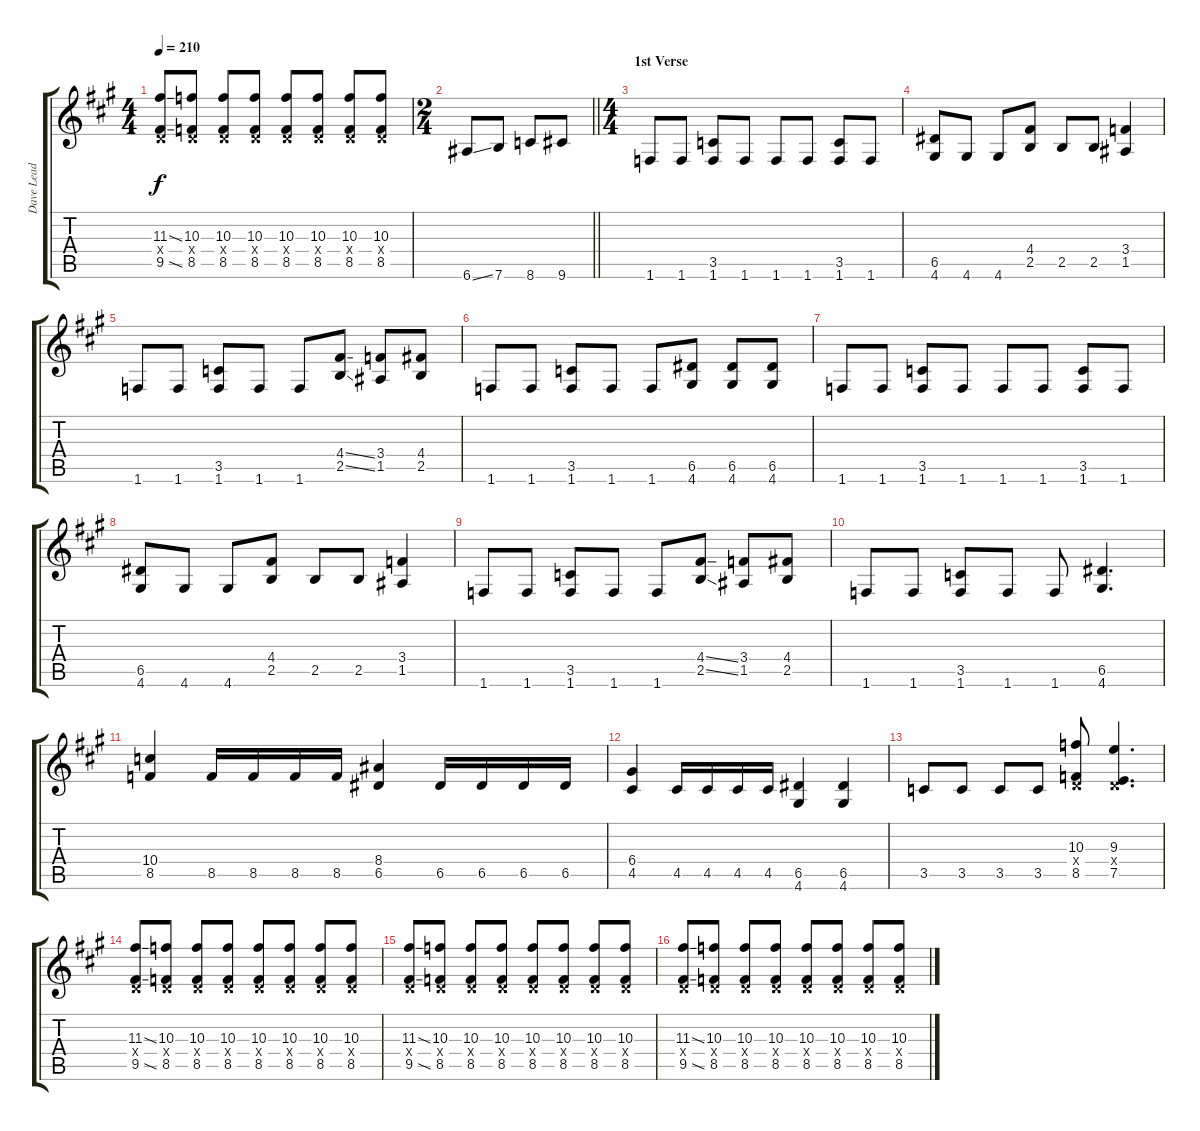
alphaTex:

\track ("Dave Lead" "Dave Lead") {instrument distortionguitar}
\staff {score tabs}
\tuning (E4 B3 G3 D3 A2 E2) {hide}
\ts (4 4)
\tempo 210
\clef g2
\ks a
(11.3{ss} 0.4{x} 9.5{ss}).8{dy f} (10.3 0.4{x} 8.5).8 (10.3 0.4{x} 8.5).8 (10.3 0.4{x} 8.5).8 (10.3 0.4{x} 8.5).8 (10.3 0.4{x} 8.5).8 (10.3 0.4{x} 8.5).8 (10.3 0.4{x} 8.5).8 |
\ts (2 4)
\barLineRight lightlight
6.6{ss}.8 7.6.8 8.6.8 9.6.8 |
\ts (4 4)
\section ("" "1st Verse")
1.6.8 1.6.8 (3.5 1.6).8 1.6.8 1.6.8 1.6.8 (3.5 1.6).8 1.6.8 |
(6.5 4.6).8 4.6.8 4.6.8 (4.4 2.5).8 2.5.8 2.5.8 (3.4 1.5).4 |
1.6.8 1.6.8 (3.5 1.6).8 1.6.8 1.6.8 (4.4{ss} 2.5{ss}).8 (3.4 1.5).8 (4.4 2.5).8 |
1.6.8 1.6.8 (3.5 1.6).8 1.6.8 1.6.8 (6.5 4.6).8 (6.5 4.6).8 (6.5 4.6).8 |
1.6.8 1.6.8 (3.5 1.6).8 1.6.8 1.6.8 1.6.8 (3.5 1.6).8 1.6.8 |
(6.5 4.6).8 4.6.8 4.6.8 (4.4 2.5).8 2.5.8 2.5.8 (3.4 1.5).4 |
1.6.8 1.6.8 (3.5 1.6).8 1.6.8 1.6.8 (4.4{ss} 2.5{ss}).8 (3.4 1.5).8 (4.4 2.5).8 |
1.6.8 1.6.8 (3.5 1.6).8 1.6.8 1.6.8 (6.5 4.6).4{d} |
(10.4 8.5).4 8.5.16 8.5.16 8.5.16 8.5.16 (8.4 6.5).4 6.5.16 6.5.16 6.5.16 6.5.16 |
(6.4 4.5).4 4.5.16 4.5.16 4.5.16 4.5.16 (6.5 4.6).4 (6.5 4.6).4 |
3.5.8 3.5.8 3.5.8 3.5.8 (10.3 0.4{x} 8.5).8 (9.3 0.4{x} 7.5).4{d} |
(11.3{ss} 0.4{x} 9.5{ss}).8 (10.3 0.4{x} 8.5).8 (10.3 0.4{x} 8.5).8 (10.3 0.4{x} 8.5).8 (10.3 0.4{x} 8.5).8 (10.3 0.4{x} 8.5).8 (10.3 0.4{x} 8.5).8 (10.3 0.4{x} 8.5).8 |
(11.3{ss} 0.4{x} 9.5{ss}).8 (10.3 0.4{x} 8.5).8 (10.3 0.4{x} 8.5).8 (10.3 0.4{x} 8.5).8 (10.3 0.4{x} 8.5).8 (10.3 0.4{x} 8.5).8 (10.3 0.4{x} 8.5).8 (10.3 0.4{x} 8.5).8 |
(11.3{ss} 0.4{x} 9.5{ss}).8 (10.3 0.4{x} 8.5).8 (10.3 0.4{x} 8.5).8 (10.3 0.4{x} 8.5).8 (10.3 0.4{x} 8.5).8 (10.3 0.4{x} 8.5).8 (10.3 0.4{x} 8.5).8 (10.3 0.4{x} 8.5).8
